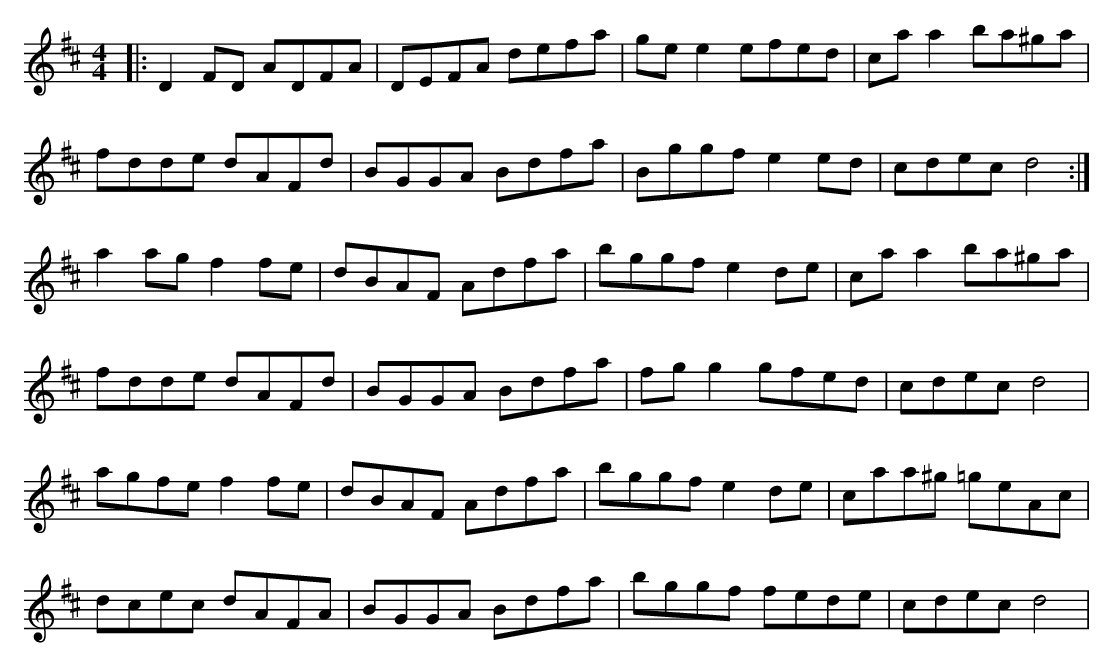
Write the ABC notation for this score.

X:1
M:4/4
K:D
|:D2 FD ADFA|DEFA defa|ge e2 efed|ca a2 ba^ga|
fdde dAFd|BGGA Bdfa|Bggf e2 ed|cdec d4:|
a2 ag f2 fe|dBAF Adfa|bggf e2 de|ca a2 ba^ga|
fdde dAFd|BGGA Bdfa|fg g2 gfed|cdec d4|
agfe f2 fe|dBAF Adfa|bggf e2 de|caa^g =geAc|
dcec dAFA|BGGA Bdfa|bggf fede|cdec d4|
